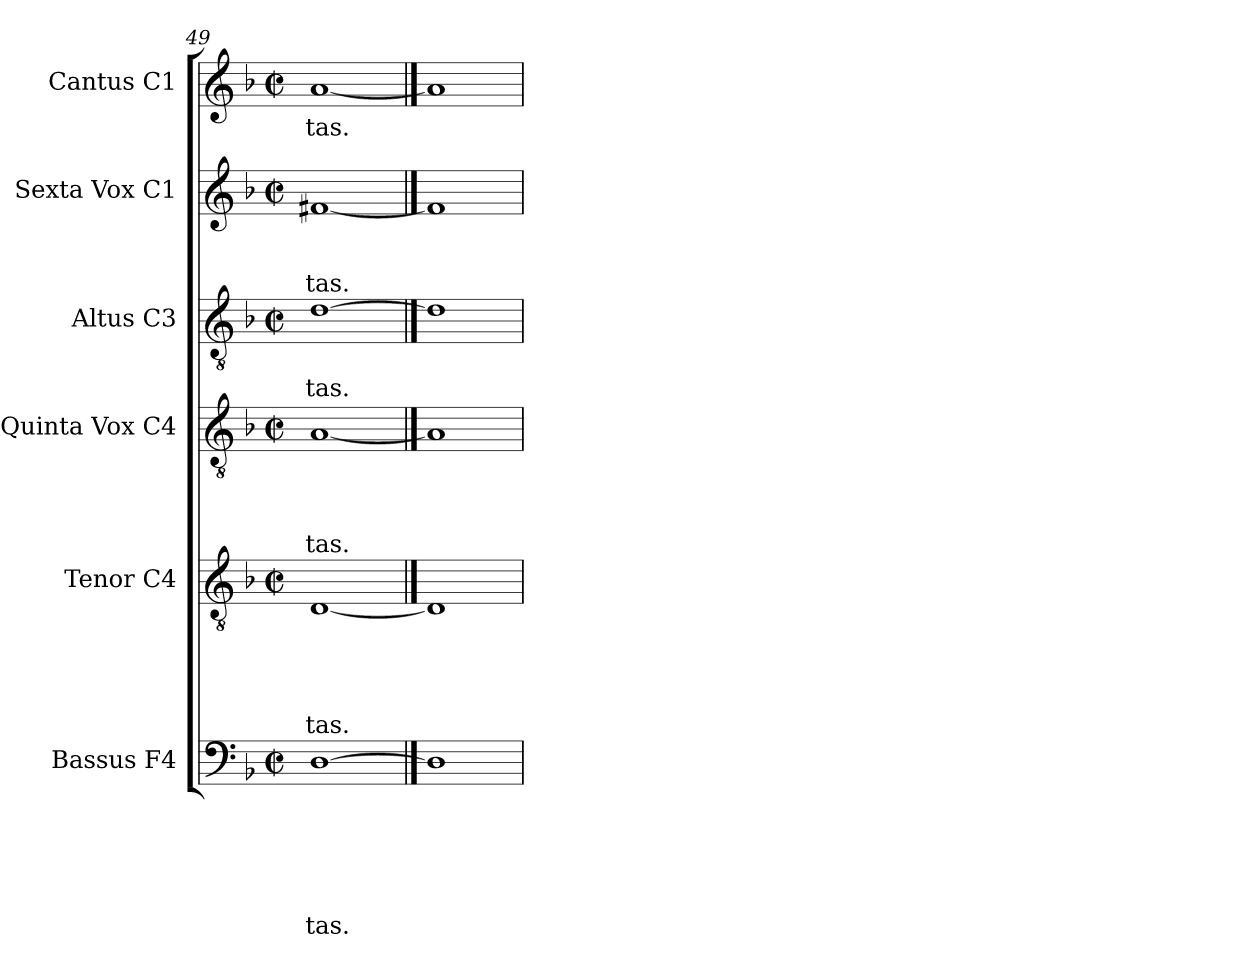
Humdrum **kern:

**kern	**text	**text	**text	**text	**text	**text	**kern	**text	**text	**text	**text	**text	**kern	**text	**text	**text	**text	**kern	**text	**text	**kern	**text	**text	**text	**kern	**text
*part6	*part6	*part6	*part6	*part6	*part6	*part6	*part5	*part5	*part5	*part5	*part5	*part5	*part4	*part4	*part4	*part4	*part4	*part3	*part3	*part3	*part2	*part2	*part2	*part2	*part1	*part1
*staff6	*staff6	*staff6	*staff6	*staff6	*staff6	*staff6	*staff5	*staff5	*staff5	*staff5	*staff5	*staff5	*staff4	*staff4	*staff4	*staff4	*staff4	*staff3	*staff3	*staff3	*staff2	*staff2	*staff2	*staff2	*staff1	*staff1
*I"Bassus F4	*	*	*	*	*	*	*I"Tenor C4	*	*	*	*	*	*I"Quinta Vox C4	*	*	*	*	*I"Altus C3	*	*	*I"Sexta Vox C1	*	*	*	*I"Cantus C1	*
*I'B	*	*	*	*	*	*	*I'T	*	*	*	*	*	*	*	*	*	*	*I'A	*	*	*	*	*	*	*I'C	*
*clefF4	*	*	*	*	*	*	*clefGv2	*	*	*	*	*	*clefGv2	*	*	*	*	*clefGv2	*	*	*clefG2	*	*	*	*clefG2	*
*k[b-]	*	*	*	*	*	*	*k[b-]	*	*	*	*	*	*k[b-]	*	*	*	*	*k[b-]	*	*	*k[b-]	*	*	*	*k[b-]	*
*F:	*	*	*	*	*	*	*F:	*	*	*	*	*	*F:	*	*	*	*	*F:	*	*	*F:	*	*	*	*F:	*
*M2/2	*	*	*	*	*	*	*M2/2	*	*	*	*	*	*M2/2	*	*	*	*	*M2/2	*	*	*M2/2	*	*	*	*M2/2	*
*met(c|)	*	*	*	*	*	*	*met(c|)	*	*	*	*	*	*met(c|)	*	*	*	*	*met(c|)	*	*	*met(c|)	*	*	*	*met(c|)	*
=49	=49	=49	=49	=49	=49	=49	=49	=49	=49	=49	=49	=49	=49	=49	=49	=49	=49	=49	=49	=49	=49	=49	=49	=49	=49	=49
!	!	!	!	!	!	!LO:LY:b	!	!	!	!	!	!LO:LY:b	!	!	!	!	!LO:LY:b	!	!	!LO:LY:b	!	!	!	!LO:LY:b	!	!LO:LY:b
[1D	.	.	.	.	.	-tas.	[1D	.	.	.	.	-tas.	[1A	.	.	.	-tas.	[1d	.	-tas.	[1f#X	.	.	-tas.	[1a	-tas.
==50	==50	==50	==50	==50	==50	==50	==50	==50	==50	==50	==50	==50	==50	==50	==50	==50	==50	==50	==50	==50	==50	==50	==50	==50	==50	==50
1D]	.	.	.	.	.	.	1D]	.	.	.	.	.	1A]	.	.	.	.	1d]	.	.	1f#]	.	.	.	1a]	.
=	=	=	=	=	=	=	=	=	=	=	=	=	=	=	=	=	=	=	=	=	=	=	=	=	=	=
*-	*-	*-	*-	*-	*-	*-	*-	*-	*-	*-	*-	*-	*-	*-	*-	*-	*-	*-	*-	*-	*-	*-	*-	*-	*-	*-
